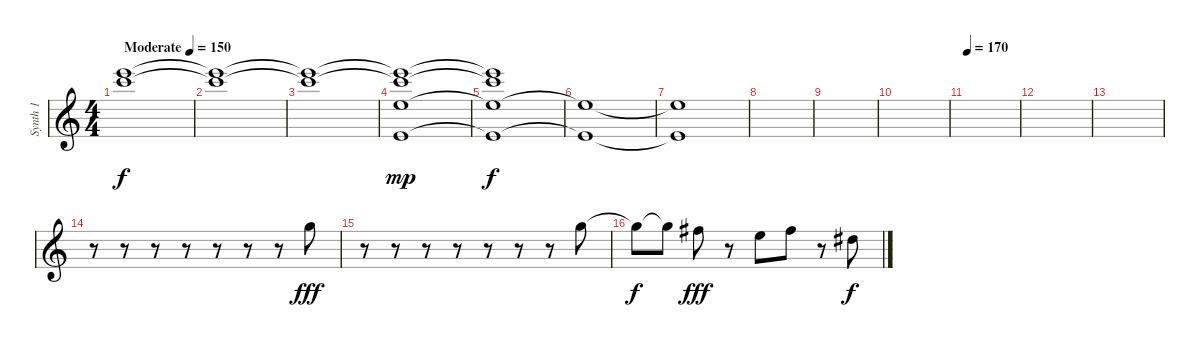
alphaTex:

\track ("Synth 1" "Synth 1") {instrument rockorgan}
\staff {score}
\tuning (E4 C4 G3 C3 G2 C2) {hide}
\ts (4 4)
\tempo (150 "Moderate")
\clef g2
\ks c
(20.1 28.2).1{dy f instrument fx7echoes} |
(20.1{t} 28.2{t}).1 |
(20.1{t} 28.2{t}).1 |
(20.1{t} 28.2{t} 9.3 28.4).1{dy mp} |
(20.1{t} 28.2{t} 9.3{t} 28.4{t}).1{dy f} |
(9.3{t} 28.4{t}).1 |
(9.3{t} 28.4{t}).1 |
|
|
|
\tempo 170
|
|
|
r.8{instrument rockorgan} r.8 r.8 r.8 r.8 r.8 r.8 15.1.8{dy fff} |
r.8 r.8 r.8 r.8 r.8 r.8 r.8 15.1.8 |
15.1{t}.8{dy f} 15.1{t}.8 14.1.8{dy fff} r.8 12.1.8 14.1.8 r.8 15.2.8{dy f}
